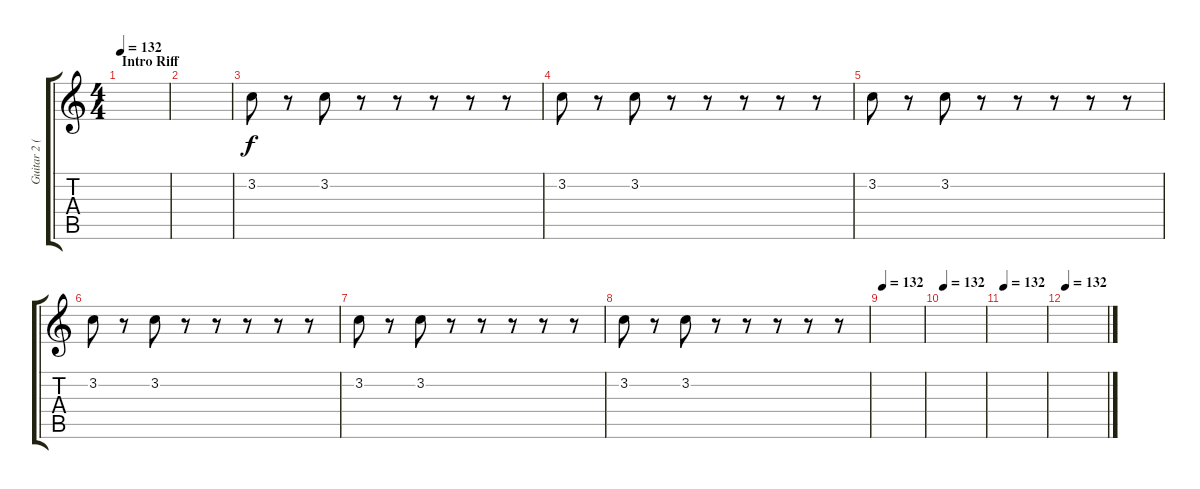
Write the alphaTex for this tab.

\track ("Guitar 2 (Part 1 and 3)" "Guitar 2 (") {instrument distortionguitar}
\staff {score tabs}
\tuning (D4 A3 F3 C3 G2 D2) {hide}
\ts (4 4)
\section ("" "Intro Riff")
\tempo 132
\tempo 125
\tempo 132
\clef g2
\ks c
|
|
3.2.8 r.8 3.2.8 r.8 r.8 r.8 r.8 r.8 |
3.2.8 r.8 3.2.8 r.8 r.8 r.8 r.8 r.8 |
3.2.8 r.8 3.2.8 r.8 r.8 r.8 r.8 r.8 |
3.2.8 r.8 3.2.8 r.8 r.8 r.8 r.8 r.8 |
3.2.8 r.8 3.2.8 r.8 r.8 r.8 r.8 r.8 |
3.2.8 r.8 3.2.8 r.8 r.8 r.8 r.8 r.8 |
\tempo 132
|
\tempo 132
|
\tempo 132
|
\tempo 132
